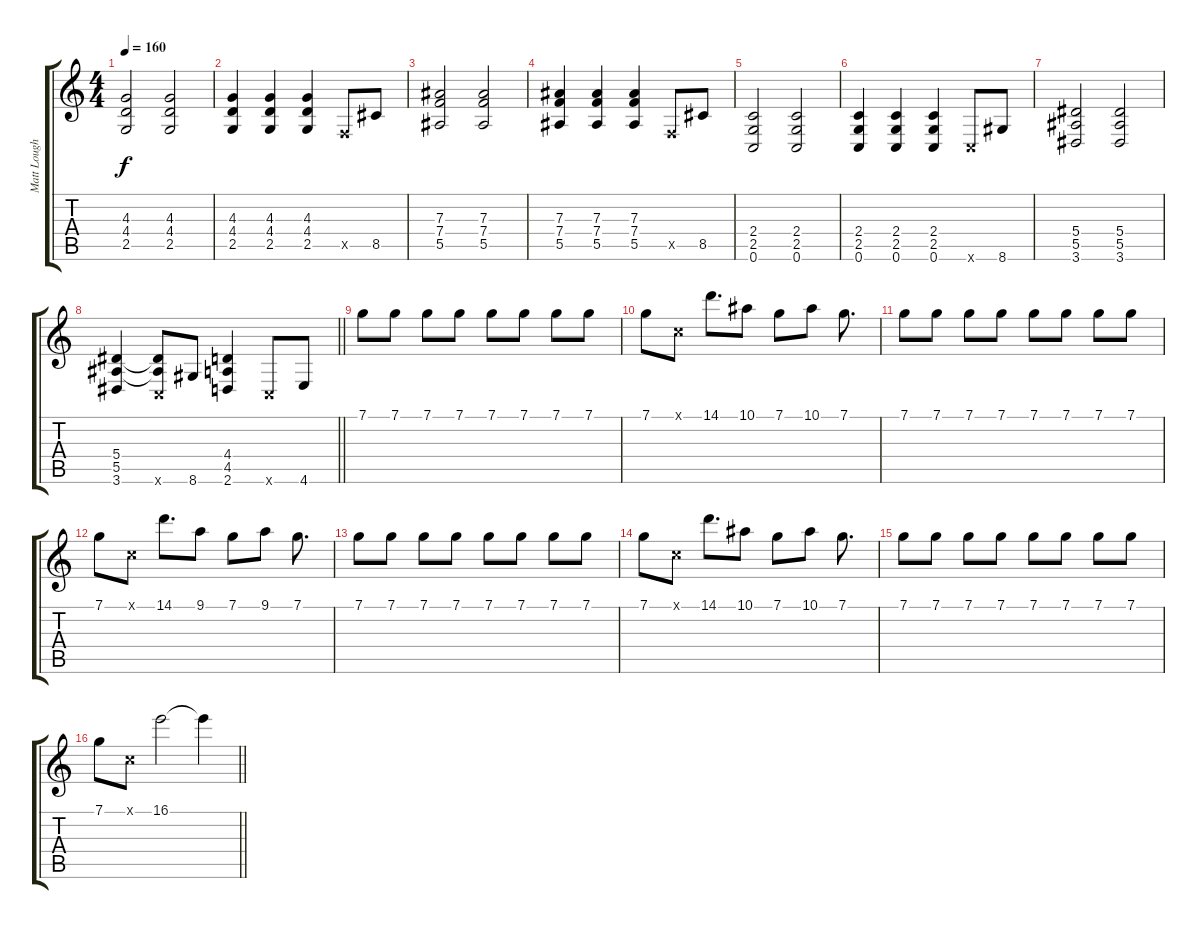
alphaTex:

\track ("Matt Loughran" "Matt Lough") {instrument distortionguitar}
\staff {score tabs}
\tuning (C4 G3 Eb3 Bb2 F2 C2) {hide}
\ts (4 4)
\tempo 160
\clef g2
\ks c
(4.3 4.4 2.5).2{dy f volume 16} (4.3 4.4 2.5).2 |
(4.3 4.4 2.5).4 (4.3 4.4 2.5).4 (4.3 4.4 2.5).4 0.5{x}.8 8.5.8 |
(7.3 7.4 5.5).2 (7.3 7.4 5.5).2 |
(7.3 7.4 5.5).4 (7.3 7.4 5.5).4 (7.3 7.4 5.5).4 0.5{x}.8 8.5.8 |
(2.4 2.5 0.6).2 (2.4 2.5 0.6).2 |
(2.4 2.5 0.6).4 (2.4 2.5 0.6).4 (2.4 2.5 0.6).4 0.6{x}.8 8.6.8 |
(5.4 5.5 3.6).2 (5.4 5.5 3.6).2 |
\barLineRight lightlight
(5.4 5.5 3.6).4 (5.4{t} 5.5{t} 0.6{x}).8 8.6.8 (4.4 4.5 2.6).4 0.6{x}.8 4.6.8 |
7.1.8 7.1.8 7.1.8 7.1.8 7.1.8 7.1.8 7.1.8 7.1.8 |
7.1.8 0.1{x}.8 14.1.8{d} 10.1.8 7.1.8 10.1.8 7.1.8{d} |
7.1.8 7.1.8 7.1.8 7.1.8 7.1.8 7.1.8 7.1.8 7.1.8 |
7.1.8 0.1{x}.8 14.1.8{d} 9.1.8 7.1.8 9.1.8 7.1.8{d} |
7.1.8 7.1.8 7.1.8 7.1.8 7.1.8 7.1.8 7.1.8 7.1.8 |
7.1.8 0.1{x}.8 14.1.8{d} 10.1.8 7.1.8 10.1.8 7.1.8{d} |
7.1.8 7.1.8 7.1.8 7.1.8 7.1.8 7.1.8 7.1.8 7.1.8 |
\barLineRight lightlight
7.1.8 0.1{x}.8 16.1.2 16.1{t}.4
